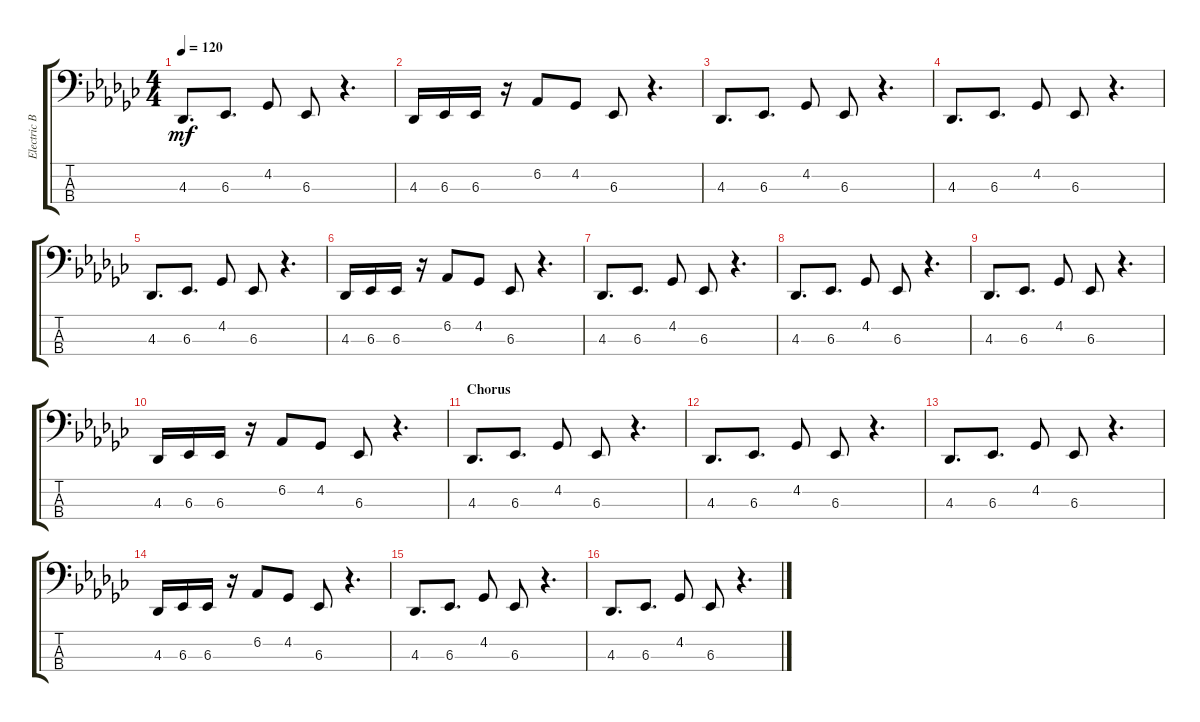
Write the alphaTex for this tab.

\track ("Electric Bass" "Electric B") {instrument celesta}
\staff {score tabs}
\tuning (G2 D2 A1 E1) {hide}
\ts (4 4)
\tempo 120
\clef f4
\ks ebminor
4.3.8{d dy mf} 6.3.8{d} 4.2.8 6.3.8 r.4{d} |
4.3.16 6.3.16 6.3.16 r.16 6.2.8 4.2.8 6.3.8 r.4{d} |
4.3.8{d} 6.3.8{d} 4.2.8 6.3.8 r.4{d} |
4.3.8{d} 6.3.8{d} 4.2.8 6.3.8 r.4{d} |
4.3.8{d} 6.3.8{d} 4.2.8 6.3.8 r.4{d} |
4.3.16 6.3.16 6.3.16 r.16 6.2.8 4.2.8 6.3.8 r.4{d} |
4.3.8{d} 6.3.8{d} 4.2.8 6.3.8 r.4{d} |
4.3.8{d} 6.3.8{d} 4.2.8 6.3.8 r.4{d} |
4.3.8{d} 6.3.8{d} 4.2.8 6.3.8 r.4{d} |
4.3.16 6.3.16 6.3.16 r.16 6.2.8 4.2.8 6.3.8 r.4{d} |
\section ("" "Chorus")
4.3.8{d} 6.3.8{d} 4.2.8 6.3.8 r.4{d} |
4.3.8{d} 6.3.8{d} 4.2.8 6.3.8 r.4{d} |
4.3.8{d} 6.3.8{d} 4.2.8 6.3.8 r.4{d} |
4.3.16 6.3.16 6.3.16 r.16 6.2.8 4.2.8 6.3.8 r.4{d} |
4.3.8{d} 6.3.8{d} 4.2.8 6.3.8 r.4{d} |
4.3.8{d} 6.3.8{d} 4.2.8 6.3.8 r.4{d}
